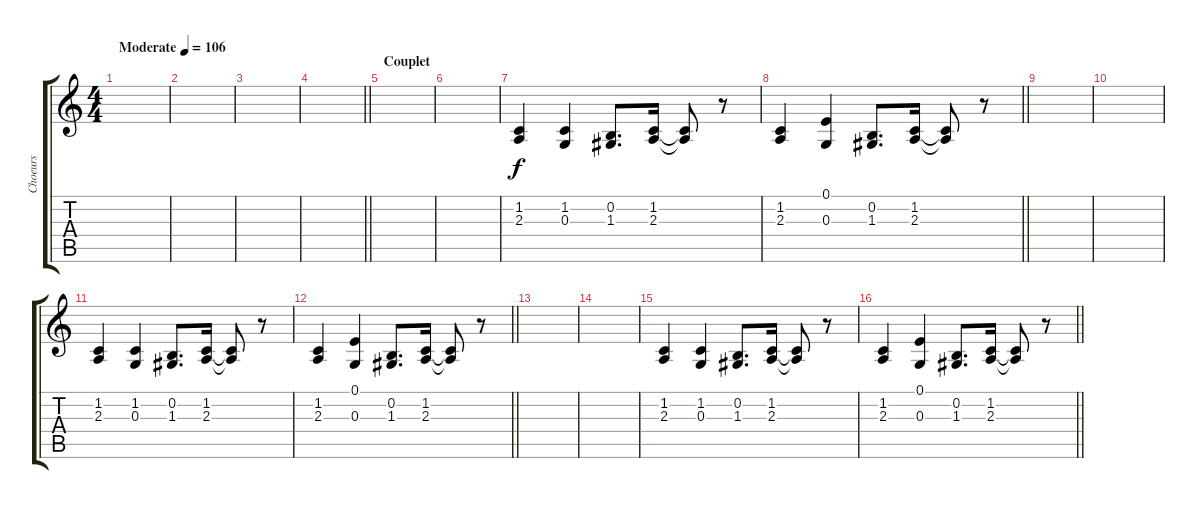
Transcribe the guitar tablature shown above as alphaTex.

\track ("Choeurs" "Choeurs") {instrument clarinet}
\staff {score tabs}
\tuning (E4 B3 G3 D3 A2 E2) {hide}
\ts (4 4)
\tempo (106 "Moderate")
\clef g2
\ks c
|
|
|
\barLineRight lightlight
|
\section ("" "Couplet")
|
|
(1.2 2.3).4 (1.2 0.3).4 (0.2 1.3).8{d} (1.2 2.3).16 (1.2{t} 2.3{t}).8 r.8 |
\barLineRight lightlight
(1.2 2.3).4 (0.1 0.3).4 (0.2 1.3).8{d} (1.2 2.3).16 (1.2{t} 2.3{t}).8 r.8 |
|
|
(1.2 2.3).4 (1.2 0.3).4 (0.2 1.3).8{d} (1.2 2.3).16 (1.2{t} 2.3{t}).8 r.8 |
\barLineRight lightlight
(1.2 2.3).4 (0.1 0.3).4 (0.2 1.3).8{d} (1.2 2.3).16 (1.2{t} 2.3{t}).8 r.8 |
|
|
(1.2 2.3).4 (1.2 0.3).4 (0.2 1.3).8{d} (1.2 2.3).16 (1.2{t} 2.3{t}).8 r.8 |
\barLineRight lightlight
(1.2 2.3).4 (0.1 0.3).4 (0.2 1.3).8{d} (1.2 2.3).16 (1.2{t} 2.3{t}).8 r.8
